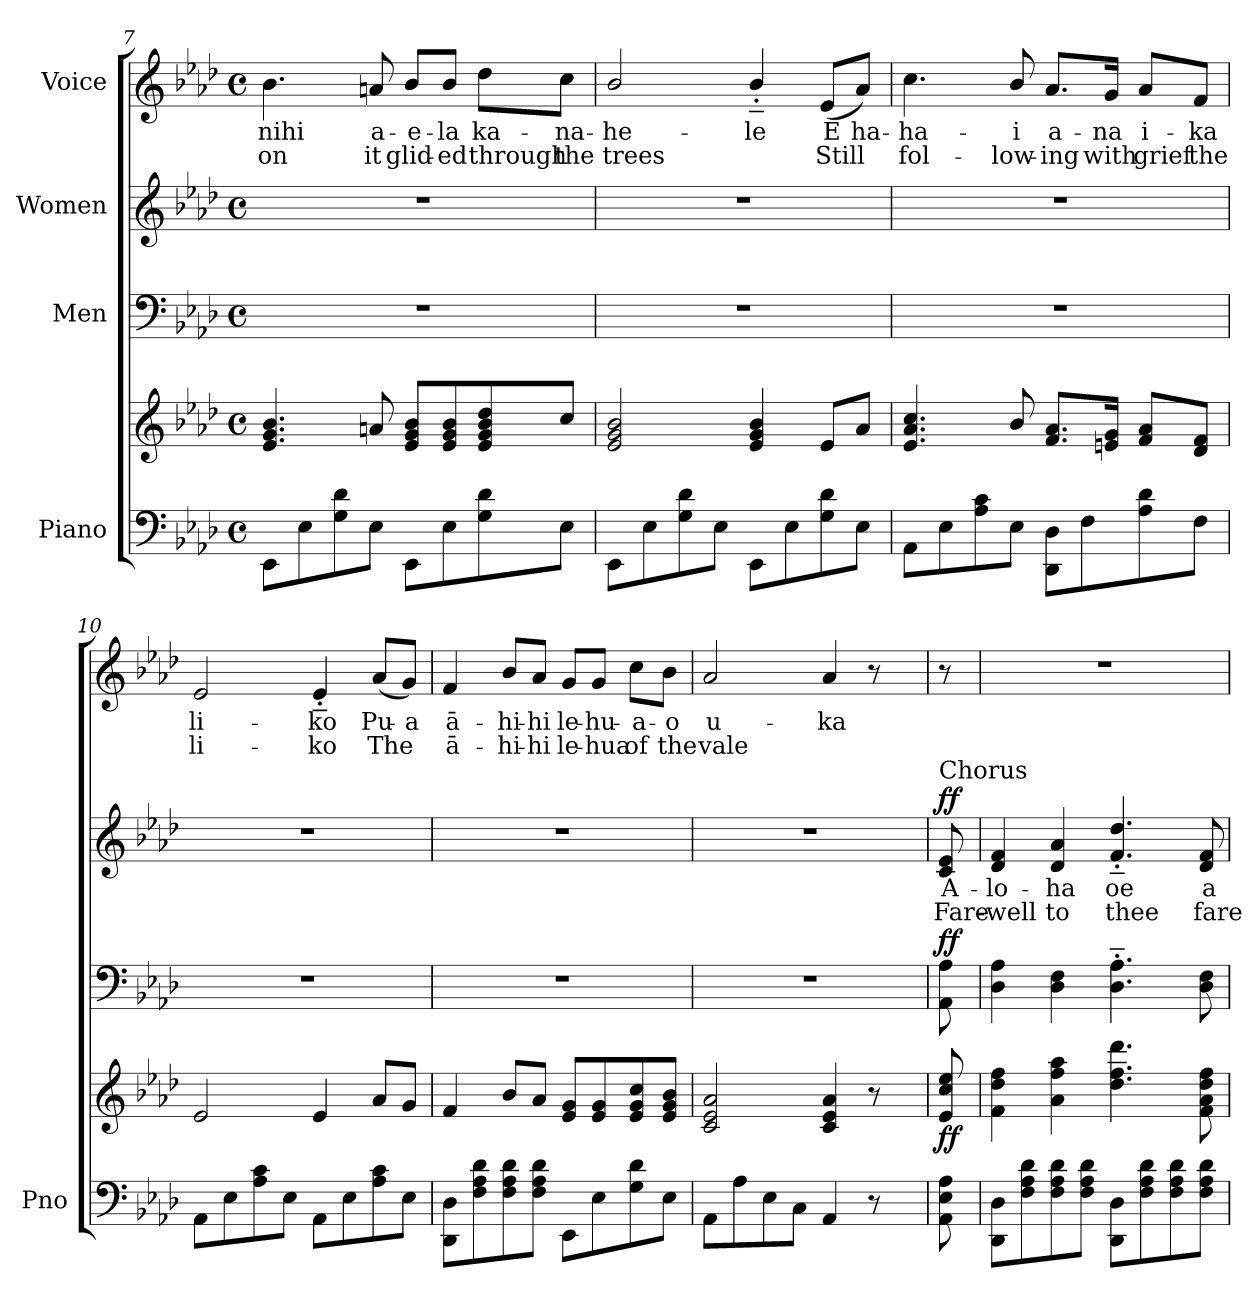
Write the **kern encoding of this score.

**kern	**kern	**dynam	**kern	**dynam	**kern	**text	**text	**dynam	**kern	**text	**text
*part4	*part4	*part4	*part3	*part3	*part2	*part2	*part2	*part2	*part1	*part1	*part1
*staff5	*staff4	*staff4/5	*staff3	*staff3	*staff2	*staff2	*staff2	*staff2	*staff1	*staff1	*staff1
*I"Piano	*	*	*I"Men	*	*I"Women	*	*	*	*I"Voice	*	*
*I'Pno	*	*	*	*	*	*	*	*	*	*	*
!!LO:LB:g=z
*clefF4	*clefG2	*	*clefF4	*	*clefG2	*	*	*	*clefG2	*	*
*k[b-e-a-d-]	*k[b-e-a-d-]	*	*k[b-e-a-d-]	*	*k[b-e-a-d-]	*	*	*	*k[b-e-a-d-]	*	*
*M4/4	*M4/4	*	*M4/4	*	*M4/4	*	*	*	*M4/4	*	*
*met(c)	*met(c)	*	*met(c)	*	*met(c)	*	*	*	*met(c)	*	*
=7	=7	=7	=7	=7	=7	=7	=7	=7	=7	=7	=7
!	!	!	!	!	!	!	!	!	!	!LO:LY:b	!LO:LY:b
8EE-\L	4.e-/ 4.g/ 4.b-/	.	1r	.	1r	.	.	.	4.b-\	nihi	on
8E-\	.	.	.	.	.	.	.	.	.	.	.
8G\ 8d-\	.	.	.	.	.	.	.	.	.	.	.
!	!	!	!	!	!	!	!	!	!	!LO:LY:b	!LO:LY:b
8E-\J	8an/	.	.	.	.	.	.	.	8an/	a-	it
!	!	!	!	!	!	!	!	!	!	!LO:LY:b	!LO:LY:b
8EE-\L	8e-/ 8g/ 8b-/L	.	.	.	.	.	.	.	8b-/L	-e-	glid-
!	!	!	!	!	!	!	!	!	!	!LO:LY:b	!LO:LY:b
8E-\	8e-/ 8g/ 8b-/	.	.	.	.	.	.	.	8b-/J	-la	-ed
!	!	!	!	!	!	!	!	!	!	!LO:LY:b	!LO:LY:b
8G\ 8d-\	8e-/ 8g/ 8b-/ 8dd-/	.	.	.	.	.	.	.	8dd-\L	ka-	through
!	!	!	!	!	!	!	!	!	!	!LO:LY:b	!LO:LY:b
8E-\J	8cc/J	.	.	.	.	.	.	.	8cc\J	-na-	the
=8	=8	=8	=8	=8	=8	=8	=8	=8	=8	=8	=8
!	!	!	!	!	!	!	!	!	!	!LO:LY:b	!LO:LY:b
8EE-\L	2e-/ 2g/ 2b-/	.	1r	.	1r	.	.	.	2b-/	-he-	trees
8E-\	.	.	.	.	.	.	.	.	.	.	.
8G\ 8d-\	.	.	.	.	.	.	.	.	.	.	.
8E-\J	.	.	.	.	.	.	.	.	.	.	.
!	!	!	!	!	!	!	!	!	!	!LO:LY:b	!
8EE-\L	4e-/ 4g/ 4b-/	.	.	.	.	.	.	.	4b-'~/	-le	.
8E-\	.	.	.	.	.	.	.	.	.	.	.
!	!	!	!	!	!	!	!	!	!	!LO:LY:b	!LO:LY:b
8G\ 8d-\	8e-/L	.	.	.	.	.	.	.	(8e-/L	E	Still
!	!	!	!	!	!	!	!	!	!	!LO:LY:b	!
8E-\J	8a-/J	.	.	.	.	.	.	.	8a-/J)	ha-	.
=9	=9	=9	=9	=9	=9	=9	=9	=9	=9	=9	=9
!	!	!	!	!	!	!	!	!	!	!LO:LY:b	!LO:LY:b
8AA-\L	4.e-/ 4.a-/ 4.cc/	.	1r	.	1r	.	.	.	4.cc\	-ha-	fol-
8E-\	.	.	.	.	.	.	.	.	.	.	.
8A-\ 8c\	.	.	.	.	.	.	.	.	.	.	.
!	!	!	!	!	!	!	!	!	!	!LO:LY:b	!LO:LY:b
8E-\J	8b-/	.	.	.	.	.	.	.	8b-/	-i	-low-
!	!	!	!	!	!	!	!	!	!	!LO:LY:b	!LO:LY:b
8DD-\ 8D-\L	8.f/ 8.a-/L	.	.	.	.	.	.	.	8.a-/L	a-	-ing
8F\	.	.	.	.	.	.	.	.	.	.	.
!	!	!	!	!	!	!	!	!	!	!LO:LY:b	!LO:LY:b
.	16en/ 16g/Jk	.	.	.	.	.	.	.	16g/Jk	-na	with
!	!	!	!	!	!	!	!	!	!	!LO:LY:b	!LO:LY:b
8A-\ 8d-\	8f/ 8a-/L	.	.	.	.	.	.	.	8a-/L	i-	grief
!	!	!	!	!	!	!	!	!	!	!LO:LY:b	!LO:LY:b
8F\J	8d-/ 8f/J	.	.	.	.	.	.	.	8f/J	-ka	the
!!LO:LB:g=z
=10	=10	=10	=10	=10	=10	=10	=10	=10	=10	=10	=10
!	!	!	!	!	!	!	!	!	!	!LO:LY:b	!LO:LY:b
8AA-\L	2e-/	.	1r	.	1r	.	.	.	2e-/	li-	li-
8E-\	.	.	.	.	.	.	.	.	.	.	.
8A-\ 8c\	.	.	.	.	.	.	.	.	.	.	.
8E-\J	.	.	.	.	.	.	.	.	.	.	.
!	!	!	!	!	!	!	!	!	!	!LO:LY:b	!LO:LY:b
8AA-\L	4e-/	.	.	.	.	.	.	.	4e-'~/	-ko	-ko
8E-\	.	.	.	.	.	.	.	.	.	.	.
!	!	!	!	!	!	!	!	!	!	!LO:LY:b	!LO:LY:b
8A-\ 8c\	8a-/L	.	.	.	.	.	.	.	(8a-/L	Pu-	The
!	!	!	!	!	!	!	!	!	!	!LO:LY:b	!
8E-\J	8g/J	.	.	.	.	.	.	.	8g/J)	-a	.
=11	=11	=11	=11	=11	=11	=11	=11	=11	=11	=11	=11
!	!	!	!	!	!	!	!	!	!	!LO:LY:b	!LO:LY:b
8DD-\ 8D-\L	4f/	.	1r	.	1r	.	.	.	4f/	ā-	ā-
8F\ 8A-\ 8d-\	.	.	.	.	.	.	.	.	.	.	.
!	!	!	!	!	!	!	!	!	!	!LO:LY:b	!LO:LY:b
8F\ 8A-\ 8d-\	8b-/L	.	.	.	.	.	.	.	8b-/L	-hi-	-hi-
!	!	!	!	!	!	!	!	!	!	!LO:LY:b	!LO:LY:b
8F\ 8A-\ 8d-\J	8a-/J	.	.	.	.	.	.	.	8a-/J	-hi	-hi
!	!	!	!	!	!	!	!	!	!	!LO:LY:b	!LO:LY:b
8EE-\L	8e-/ 8g/L	.	.	.	.	.	.	.	8g/L	le-	le-
!	!	!	!	!	!	!	!	!	!	!LO:LY:b	!LO:LY:b
8E-\	8e-/ 8g/	.	.	.	.	.	.	.	8g/J	-hu-	-hua
!	!	!	!	!	!	!	!	!	!	!LO:LY:b	!LO:LY:b
8G\ 8d-\	8e-/ 8g/ 8cc/	.	.	.	.	.	.	.	8cc\L	-a-	of
!	!	!	!	!	!	!	!	!	!	!LO:LY:b	!LO:LY:b
8E-\J	8e-/ 8g/ 8b-/J	.	.	.	.	.	.	.	8b-\J	-o	the
=12	=12	=12	=12	=12	=12	=12	=12	=12	=12	=12	=12
!	!	!	!	!	!	!	!	!	!	!LO:LY:b	!LO:LY:b
8AA-\L	2c/ 2e-/ 2a-/	.	1r	.	1r	.	.	.	2a-/	u-	vale
8A-\	.	.	.	.	.	.	.	.	.	.	.
8E-\	.	.	.	.	.	.	.	.	.	.	.
8C\J	.	.	.	.	.	.	.	.	.	.	.
!	!	!	!	!	!	!	!	!	!	!LO:LY:b	!
4AA-/	4c/ 4e-/ 4a-/	.	.	.	.	.	.	.	4a-/	-ka	.
8r	8r	.	.	.	.	.	.	.	8r	.	.
8ryy	8ryy	.	.	.	.	.	.	.	8ryy	.	.
!!LO:PB:g=z
=12X2	=12X2	=12X2	=12X2	=12X2	=12X2	=12X2	=12X2	=12X2	=12X2	=12X2	=12X2
!	!	!	!	!	!LO:TX:a:t=Chorus	!	!	!	!	!	!
!	!	!LO:DY:b	!	!LO:DY:a	!	!LO:LY:b	!LO:LY:b	!LO:DY:a	!	!	!
8AA-\ 8E-\ 8A-\	8e-/ 8cc/ 8ee-/	ff	8AA-\ 8A-\	ff	8c/ 8e-/	A-	Fare-	ff	8r	.	.
=13	=13	=13	=13	=13	=13	=13	=13	=13	=13	=13	=13
!	!	!	!	!	!	!LO:LY:b	!LO:LY:b	!	!	!	!
8DD-\ 8D-\L	4f\ 4dd-\ 4ff\	.	4D-\ 4A-\	.	4d-/ 4f/	-lo-	-well	.	1r	.	.
8F\ 8A-\ 8d-\	.	.	.	.	.	.	.	.	.	.	.
!	!	!	!	!	!	!LO:LY:b	!LO:LY:b	!	!	!	!
8F\ 8A-\ 8d-\	4a-\ 4ff\ 4aa-\	.	4D-\ 4F\	.	4d-/ 4a-/	-ha	to	.	.	.	.
8F\ 8A-\ 8d-\J	.	.	.	.	.	.	.	.	.	.	.
!	!	!	!	!	!	!LO:LY:b	!LO:LY:b	!	!	!	!
8DD-\ 8D-\L	4.dd-\ 4.ff\ 4.ddd-\	.	4.D-\'~ 4.A-\'~	.	4.f/'~ 4.dd-/'~	oe	thee	.	.	.	.
8F\ 8A-\ 8d-\	.	.	.	.	.	.	.	.	.	.	.
8F\ 8A-\ 8d-\	.	.	.	.	.	.	.	.	.	.	.
!	!	!	!	!	!	!LO:LY:b	!LO:LY:b	!	!	!	!
8F\ 8A-\ 8d-\J	8f\ 8a-\ 8dd-\ 8ff\	.	8D-\ 8F\	.	8d-/ 8f/	a-	fare-	.	.	.	.
=	=	=	=	=	=	=	=	=	=	=	=
*-	*-	*-	*-	*-	*-	*-	*-	*-	*-	*-	*-
